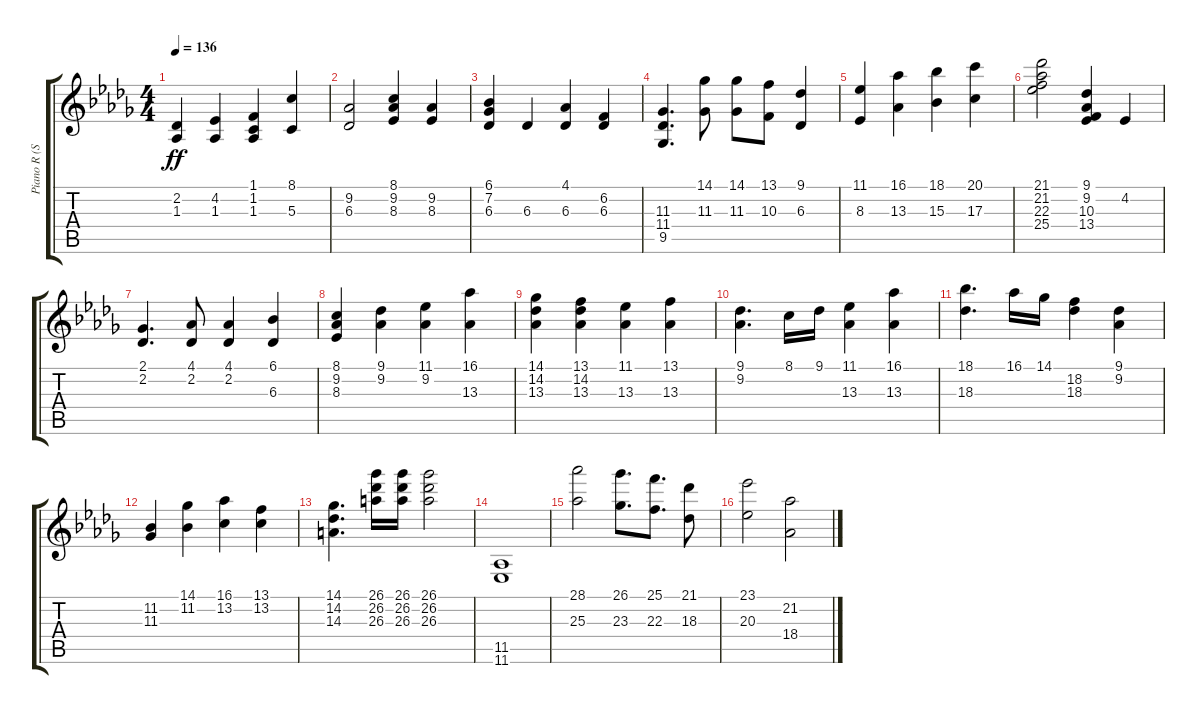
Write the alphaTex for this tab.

\track ("Piano R (Staff 1)" "Piano R (S") {instrument acousticgrandpiano}
\staff {score tabs}
\tuning (E4 B3 G3 D3 A2 E2) {hide}
\ts (4 4)
\tempo 136
\clef g2
\ks db
(2.2 1.3).4{dy ff} (4.2 1.3).4 (1.1 1.2 1.3).4 (8.1 5.3).4 |
(9.2 6.3).2 (8.1 9.2 8.3).4 (9.2 8.3).4 |
(6.1 7.2 6.3).4 6.3.4 (4.1 6.3).4 (6.2 6.3).4 |
(11.3 11.4 9.5).4{d} (14.1 11.3).8 (14.1 11.3).8 (13.1 10.3).8 (9.1 6.3).4 |
(11.1 8.3).4 (16.1 13.3).4 (18.1 15.3).4 (20.1 17.3).4 |
(21.1 21.2 22.3 25.4).2 (9.1 9.2 10.3 13.4).4 4.2.4 |
(2.1 2.2).4{d} (4.1 2.2).8 (4.1 2.2).4 (6.1 6.3).4 |
(8.1 9.2 8.3).4 (9.1 9.2).4 (11.1 9.2).4 (16.1 13.3).4 |
(14.1 14.2 13.3).4 (13.1 14.2 13.3).4 (11.1 13.3).4 (13.1 13.3).4 |
(9.1 9.2).4{d} 8.1.16 9.1.16 (11.1 13.3).4 (16.1 13.3).4 |
(18.1 18.3).4{d} 16.1.16 14.1.16 (18.2 18.3).4 (9.1 9.2).4 |
(11.2 11.3).4 (14.1 11.2).4 (16.1 13.2).4 (13.1 13.2).4 |
(14.1 14.2 14.3).4{d} (26.1 26.2 26.3).16 (26.1 26.2 26.3).16 (26.1 26.2 26.3).2 |
(11.5 11.6).1 |
(28.1 25.3).2 (26.1 23.3).8{d} (25.1 22.3).8{d} (21.1 18.3).8 |
(23.1 20.3).2 (21.2 18.4).2
